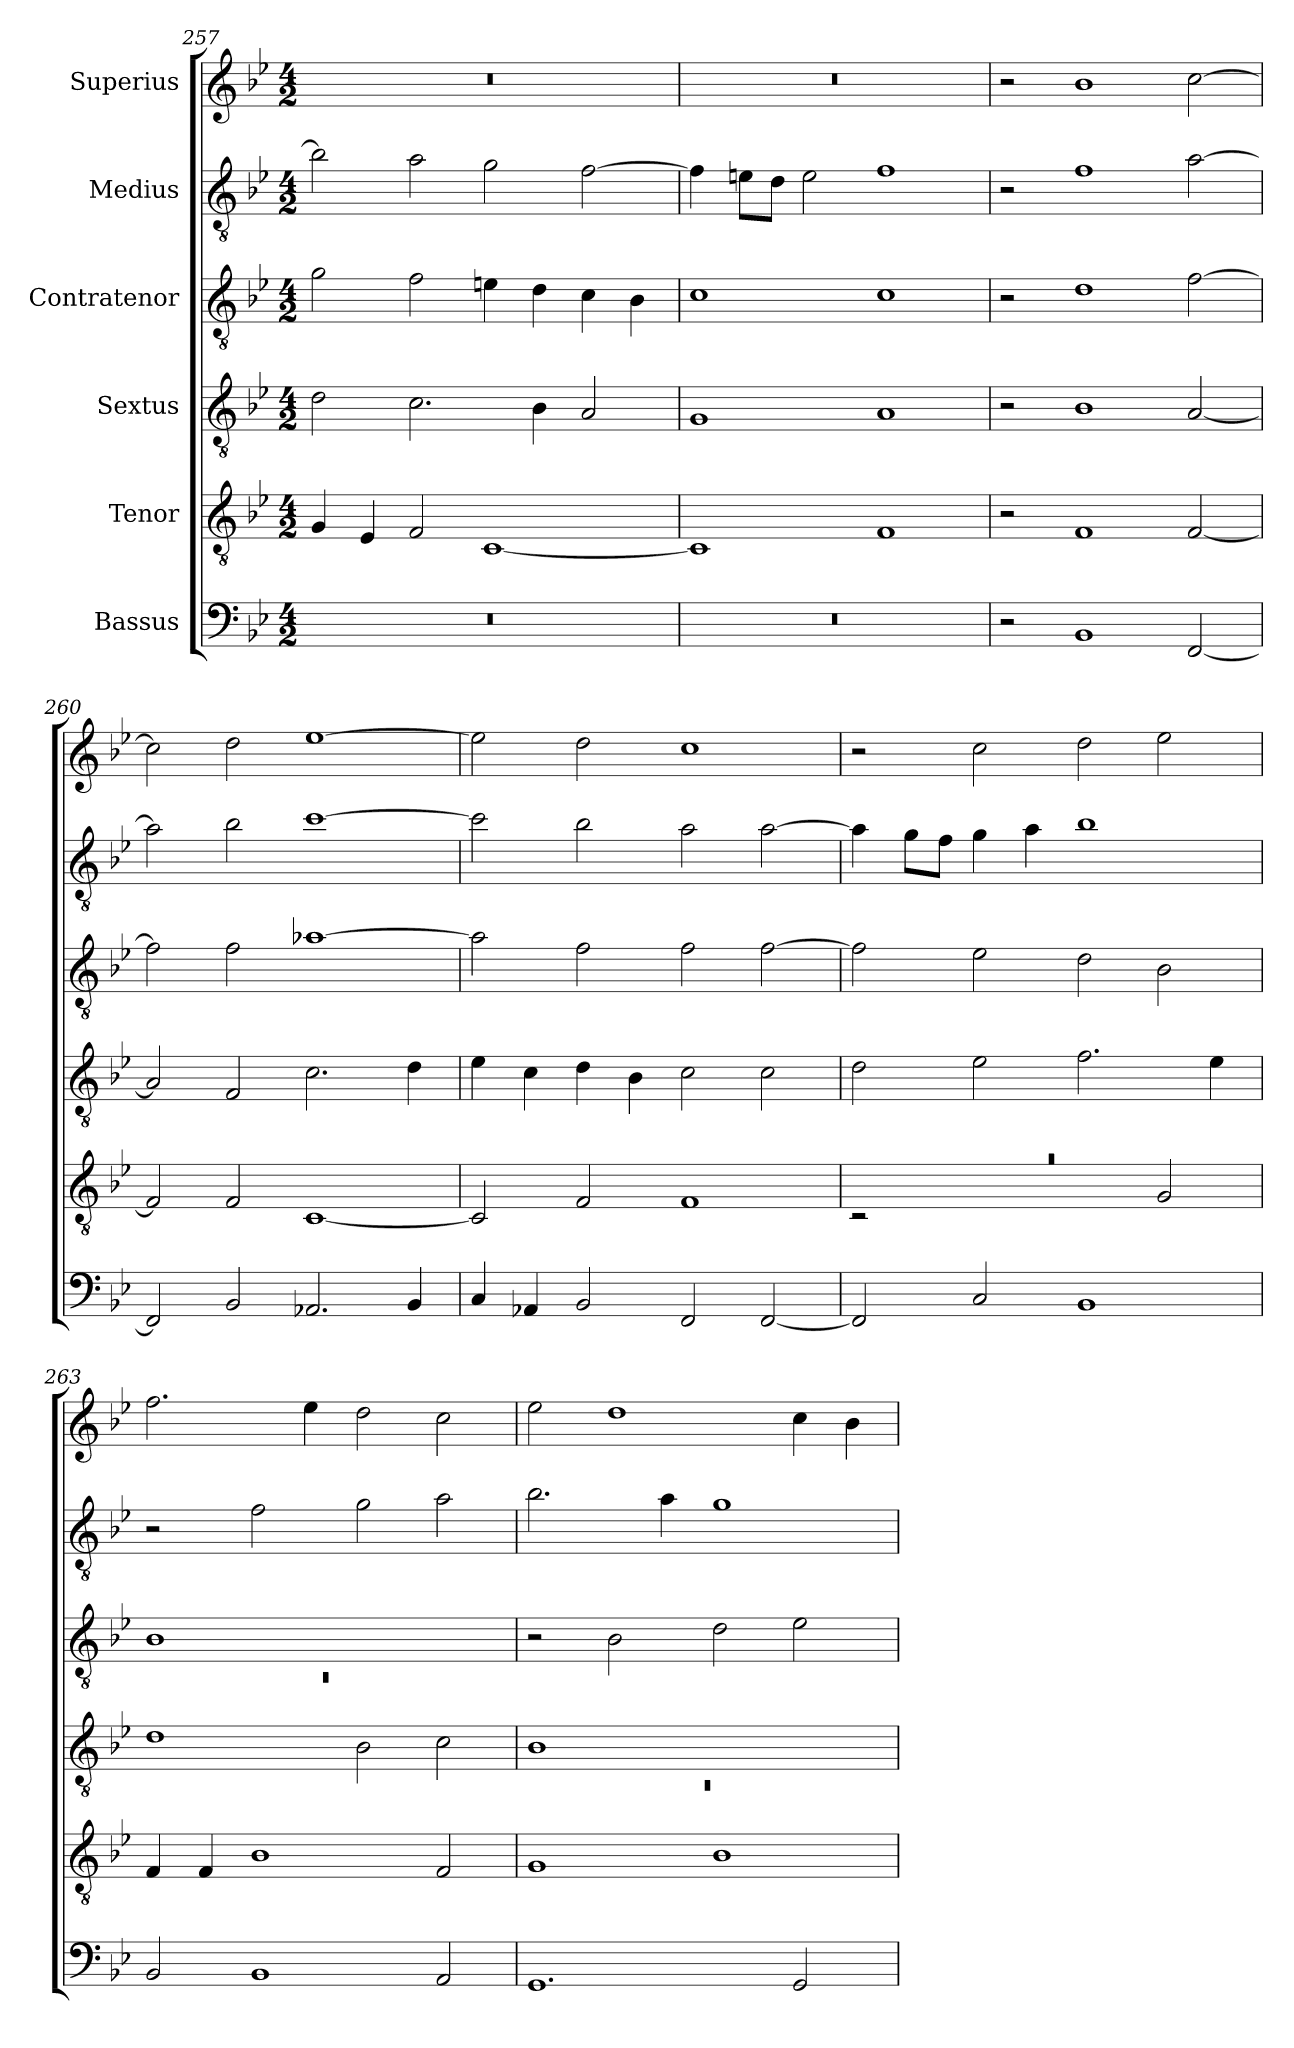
**kern	**kern	**kern	**kern	**kern	**kern
*part6	*part5	*part4	*part3	*part2	*part1
*staff6	*staff5	*staff4	*staff3	*staff2	*staff1
*I"Bassus	*I"Tenor	*I"Sextus	*I"Contratenor	*I"Medius	*I"Superius
*clefF4	*clefGv2	*clefGv2	*clefGv2	*clefGv2	*clefG2
*ITrd-3c-5	*ITrd-3c-5	*ITrd-3c-5	*	*ITrd-3c-5	*ITrd-3c-5
*k[b-e-a-]	*k[b-e-a-]	*k[b-e-a-]	*k[b-e-]	*k[b-e-a-]	*k[b-e-a-]
*E-:	*E-:	*E-:	*B-:	*E-:	*E-:
*M4/2	*M4/2	*M4/2	*M4/2	*M4/2	*M4/2
=257	=257	=257	=257	=257	=257
0r	4c/	2g\	2g\	2ee-\]	0r
.	4A-/	.	.	.	.
.	2B-/	2.f\	2f\	2dd\	.
.	[<1F	.	4en\	2cc\	.
.	.	4e-\	4d\	.	.
.	.	2d/	4c\	[>2b-\	.
.	.	.	4B-\	.	.
=258	=258	=258	=258	=258	=258
0r	1F]	1c	1c	4b-\]	0r
.	.	.	.	8an\L	.
.	.	.	.	8g\J	.
.	.	.	.	2a\	.
.	1B-	1d	1c	1b-	.
=259	=259	=259	=259	=259	=259
2r	2r	2r	2r	2r	2r
1E-	1B-	1e-	1d	1b-	1ee-
[<2BB-/	[<2B-/	[<2d/	[>2f\	[>2dd\	[>2ff\
=260	=260	=260	=260	=260	=260
2BB-/]	2B-/]	2d/]	2f\]	2dd\]	2ff\]
2E-/	2B-/	2B-/	2f\	2ee-\	2gg\
2.D-X/	[<1F	2.f\	[>1a-X	[>1ff	[>1aa-
4E-/	.	4g\	.	.	.
=261	=261	=261	=261	=261	=261
4F/	2F/]	4a-\	2a-\]	2ff\]	2aa-\]
4D-X/	.	4f\	.	.	.
2E-/	2B-/	4g\	2f\	2ee-\	2gg\
.	.	4e-\	.	.	.
2BB-/	1B-	2f\	2f\	2dd\	1ff
[>2BB-/	.	2f\	[>2f\	[>2dd\	.
!!LO:PB:g=z
=262	=262	=262	=262	=262	=262
!	!LO:N:vis=1	!	!	!	!
*	*^	*	*	*	*
2BB-/]	0ra	2rC	2g\	2f\]	4dd\]	2r
.	.	.	.	.	8cc\L	.
.	.	.	.	.	8b-\J	.
2F/	.	1ryy	2a-\	2e-\	4cc\	2ff\
.	.	.	.	.	4dd\	.
1E-	.	.	2.b-\	2d\	1ee-	2gg\
.	.	2c/	.	2B-\	.	2aa-\
.	.	.	4a-\	.	.	.
*	*v	*v	*	*	*	*
=263	=263	=263	=263	=263	=263
*	*	*	*^	*	*
!	!	!	!	!LO:N:vis=1	!	!
2E-/	4B-/	1g	1B-	0rC	2r	2.bb-\
.	4B-/	.	.	.	.	.
1E-	1e-	.	.	.	2b-\	.
.	.	.	.	.	.	4aa-\
.	.	2e-\	1ryy	.	2cc\	2gg\
2D/	2B-/	2f\	.	.	2dd\	2ff\
*	*	*	*v	*v	*	*
=264	=264	=264	=264	=264	=264
*	*	*^	*	*	*
!	!	!	!LO:N:vis=1	!	!	!
1.C	1c	1e-	0rC	2r	2.ee-\	2aa-\
.	.	.	.	2B-\	.	1gg
.	.	.	.	.	4dd\	.
.	1e-	1ryy	.	2d\	1cc	.
2C/	.	.	.	2e-\	.	4ff\
.	.	.	.	.	.	4ee-\
*	*	*v	*v	*	*	*
=	=	=	=	=	=
*-	*-	*-	*-	*-	*-
